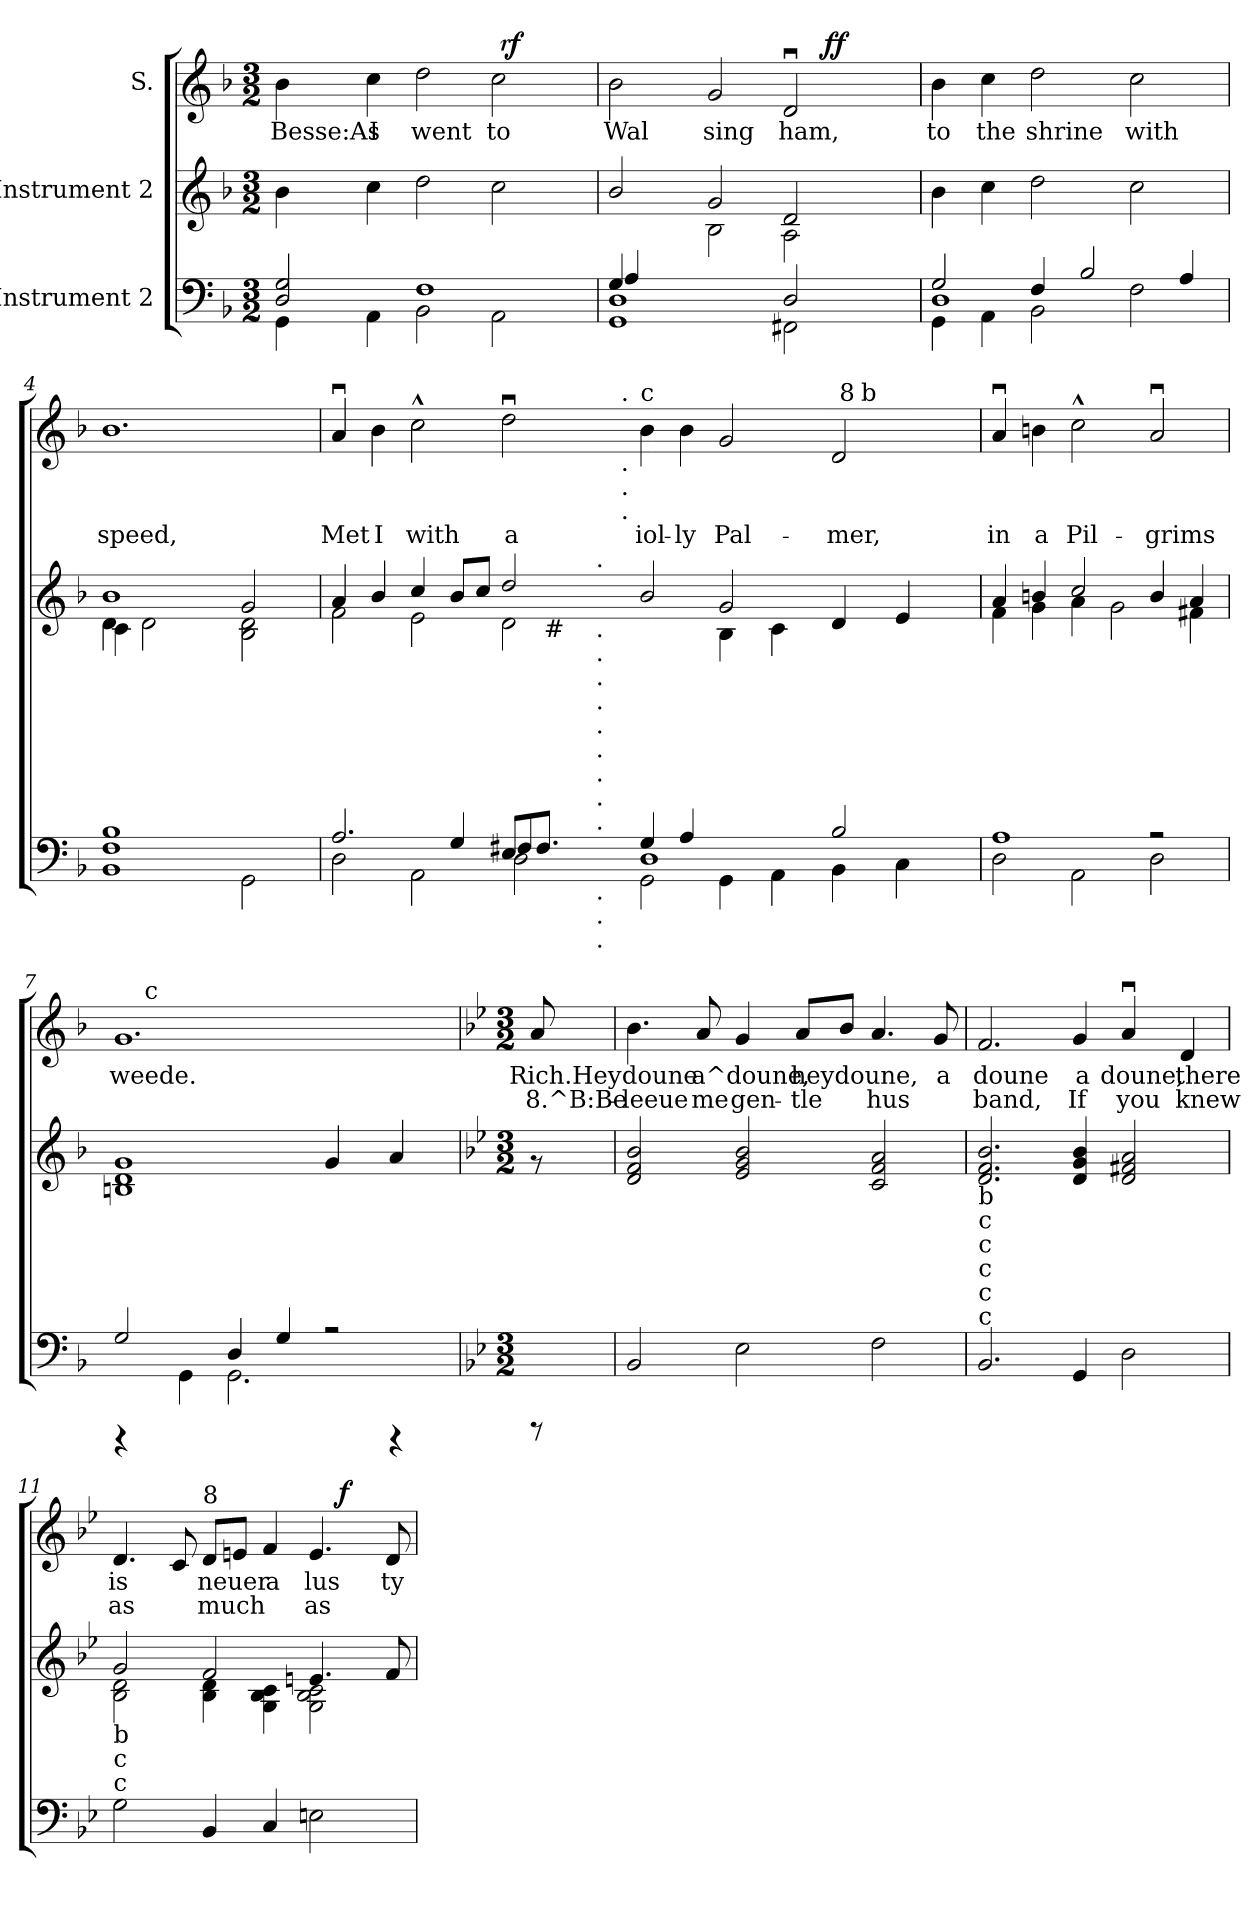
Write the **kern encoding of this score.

**kern	**kern	**kern	**text	**text	**dynam
*part3	*part2	*part1	*part1	*part1	*part1
*staff3	*staff2	*staff1	*staff1	*staff1	*staff1
*I"Instrument 2	*I"Instrument 2	*I"S.	*	*	*
!!LO:PB:g=z
*stria5	*stria5	*stria5	*	*	*
*clefF4	*clefG2	*clefG2	*	*	*
*k[b-]	*k[b-]	*k[b-]	*	*	*
*F:	*F:	*F:	*	*	*
*M3/2	*M3/2	*M3/2	*	*	*
=1	=1	=1	=1	=1	=1
*^	*	*	*	*	*
!	!	!	!	!LO:LY:b:rj	!	!
*	*	*	*^	*	*	*
2G/ 2D/	4GG\	4b-\	4b-\	1ryy	Besse:As	.	.
!	!	!	!	!	!LO:LY:b:rj	!	!
.	4AA\	4cc\	4cc\	.	I	.	.
!	!	!	!	!	!LO:LY:b:rj	!	!
1F	2BB-\	2dd\	2dd\	.	went	.	.
!	!	!	!	!	!LO:LY:b:rj	!	!
.	2AA\	2cc\	2cc\	64ryy	to	.	.
!	!	!	!	!	!	!	!LO:DY:a
.	.	.	.	4ryy	.	.	rf
.	.	.	.	8...ryy	.	.	.
=2	=2	=2	=2	=2	=2	=2	=2
*	*^	*^	*	*	*	*	*
!	!	!	!	!	!	!	!LO:LY:b:rj	!	!
4G/	1GG 1D	4A/	2b-/	2ryy	2b-\	1ryy	Wal	.	.
2.ryy	.	1ryy	.	.	.	.	.	.	.
!	!	!	!	!	!	!	!LO:LY:b:rj	!	!
.	.	.	2g/	2B-\	2g/	.	sing	.	.
!	!	!	!	!	!	!	!LO:LY:b:rj	!	!
2D/	2FF#X\	.	2d/	2A\	2du>/	8ryy	ham,	.	.
.	.	.	.	.	.	64ryy	.	.	.
!	!	!	!	!	!	!	!	!	!LO:DY:a
.	.	.	.	.	.	4ryy	.	.	ff
.	.	4ryy	.	.	.	.	.	.	.
.	.	.	.	.	.	16..ryy	.	.	.
=3	=3	=3	=3	=3	=3	=3	=3	=3	=3
!	!	!	!	!	!	!	!LO:LY:b:rj	!	!
*	*	*	*v	*v	*	*	*	*	*
*	*	*	*	*v	*v	*	*	*
2G/	4GG\	1D	4b-\	4b-\	to	.	.
!	!	!	!	!	!LO:LY:b:rj	!	!
.	4AA\	.	4cc\	4cc\	the	.	.
!	!	!	!	!	!LO:LY:b:rj	!	!
4F/	2BB-\	.	2dd\	2dd\	shrine	.	.
2B-/	.	.	.	.	.	.	.
!	!	!	!	!	!LO:LY:b:rj	!	!
.	2F\	2ryy	2cc\	2cc\	with	.	.
4A/	.	.	.	.	.	.	.
*v	*v	*v	*	*	*	*	*
=4	=4	=4	=4	=4	=4
*	*^	*	*	*	*
*	*	*^	*	*	*	*
!	!	!	!	!	!LO:LY:b:rj	!	!
1B- 1BB- 1F	1b-	4d\	4c\	1.b-	speed,	.	.
.	.	2d\	1ryy	.	.	.	.
.	.	4ryy	.	.	.	.	.
2GG\	2g/	2B-\ 2d\	.	.	.	.	.
.	.	.	4ryy	.	.	.	.
!!LO:LB:g=z
=5	=5	=5	=5	=5	=5	=5	=5
*^	*	*	*	*	*	*	*
*	*^	*	*	*	*	*	*	*
!	!	!	!	!	!	!	!LO:LY:b:rj	!	!
*	*	*^	*	*	*^	*^	*	*	*
*	*	*	*	*	*	*	*	*	*^	*	*	*
*	*	*	*	*	*	*	*	*	*	*^	*	*	*
2.A/	2D\	1ryy	1ryy	4a/	2f\	1ryy	1ryy	4au>/	1ryy	1ryy	1ryy	Met	.	.
!	!	!	!	!	!	!	!	!	!	!	!	!LO:LY:b:rj	!	!
.	.	.	.	4b-/	.	.	.	4b-\	.	.	.	I	.	.
!	!	!	!	!	!	!	!	!	!	!	!	!LO:LY:b:rj	!	!
.	2AA\	.	.	4cc/	2e\	.	.	2cc^^>\	.	.	.	with	.	.
4G/	.	.	.	8b-/L	.	.	.	.	.	.	.	.	.	.
.	.	.	.	8cc/J	.	.	.	.	.	.	.	.	.	.
!	!	!	!	!	!	!	!	!	!	!	!	!LO:LY:b:rj	!	!
8E/L	2D\	4F#X/	4ryy	2dd/	2d\	8ryy	4ryy	2ddu>\	4ryy	1ryy	1ryy	a	.	.
8.F#/J	.	.	.	.	.	64ryy	.	.	.	.	.	.	.	.
!	!	!	!	!	!	!LO:TX:b:t=#	!	!	!	!	!	!	!	!
.	.	.	.	.	.	1ryy	.	.	.	.	.	.	.	.
.	.	4ryy	16.ryy	.	.	.	16.ryy	.	8ryy	.	.	.	.	.
8.ryy	.	.	.	.	.	.	.	.	.	.	.	.	.	.
!	!	!	!	!	!	!	!LO:TX:a:t=.	!	!	!	!	!	!	!
!	!	!	!	!	!	!	!LO:TX:b:t=.	!	!	!	!	!	!	!
!	!	!	!	!	!	!	!LO:TX:b:t=.	!	!	!	!	!	!	!
!	!	!	!	!	!	!	!LO:TX:b:t=.	!	!	!	!	!	!	!
!	!	!	!	!	!	!	!LO:TX:b:t=.	!	!	!	!	!	!	!
!	!	!	!	!	!	!	!LO:TX:b:t=.	!	!	!	!	!	!	!
!	!	!	!	!	!	!	!LO:TX:b:t=.	!	!	!	!	!	!	!
!	!	!	!LO:TX:a:t=.	!	!	!	!	!	!	!	!	!	!	!
!	!	!	!LO:TX:a:t=.	!	!	!	!	!	!	!	!	!	!	!
!	!	!	!LO:TX:a:t=.	!	!	!	!	!	!	!	!	!	!	!
!	!	!	!LO:TX:b:t=.	!	!	!	!	!	!	!	!	!	!	!
!	!	!	!LO:TX:b:t=.	!	!	!	!	!	!	!	!	!	!	!
!	!	!	!LO:TX:b:t=.	!	!	!	!	!	!	!	!	!	!	!
.	.	.	1ryy	.	.	.	1ryy	.	.	.	.	.	.	.
.	.	.	.	.	.	.	.	.	32.ryy	.	.	.	.	.
!	!	!	!	!	!	!	!	!	!LO:TX:a:t=.	!	!	!	!	!
!	!	!	!	!	!	!	!	!	!LO:TX:b:t=.	!	!	!	!	!
!	!	!	!	!	!	!	!	!	!LO:TX:b:t=.	!	!	!	!	!
!	!	!	!	!	!	!	!	!	!LO:TX:b:t=.	!	!	!	!	!
.	.	.	.	.	.	.	.	.	1ryy	.	.	.	.	.
!	!	!	!	!	!	!	!	!LO:TX:a:t=c	!	!	!	!	!	!
!	!	!	!	!	!	!	!	!	!	!	!	!LO:LY:b:rj	!	!
4G/	2GG\	1D	.	2b-/	2ryy	.	.	4b-\	.	.	.	iol-	.	.
!	!	!	!	!	!	!	!	!	!	!	!	!LO:LY:b:rj	!	!
4A/	.	.	.	.	.	.	.	4b-\	.	.	.	-ly	.	.
!	!	!	!	!	!	!	!	!	!	!	!	!LO:LY:b:rj	!	!
2ryy	4GG\	.	.	2g/	4B-\	.	.	2g/	.	2ryy	2ryy	Pal-	.	.
.	.	.	.	.	.	2ryy	.	.	.	.	.	.	.	.
.	4AA\	.	.	.	4c\	.	.	.	.	.	.	.	.	.
.	.	.	2ryy	.	.	.	2ryy	.	.	.	.	.	.	.
.	.	.	.	.	.	.	.	.	2ryy	.	.	.	.	.
!	!	!	!	!	!	!	!	!	!	!	!	!LO:LY:b:rj	!	!
2B-/	4BB-\	2ryy	.	4d/	2ryy	.	.	2d/	.	64ryy	16..ryy	-mer,	.	.
!	!	!	!	!	!	!	!	!	!	!LO:TX:a:t=8	!	!	!	!
.	.	.	.	.	.	.	.	.	.	4ryy	.	.	.	.
!	!	!	!	!	!	!	!	!	!	!	!LO:TX:a:t=b	!	!	!
.	.	.	.	.	.	.	.	.	.	.	4ryy	.	.	.
.	.	.	.	.	.	4ryy	.	.	.	.	.	.	.	.
.	4C\	.	.	4e/	.	.	.	.	.	.	.	.	.	.
.	.	.	.	.	.	.	.	.	.	8...ryy	.	.	.	.
.	.	.	8ryy	.	.	.	8ryy	.	.	.	.	.	.	.
.	.	.	.	.	.	.	.	.	.	.	8ryy	.	.	.
.	.	.	.	.	.	16..ryy	.	.	.	.	.	.	.	.
.	.	.	.	.	.	.	.	.	16ryy	.	.	.	.	.
.	.	.	32ryy	.	.	.	32ryy	.	.	.	.	.	.	.
.	.	.	.	.	.	.	.	.	64ryy	.	64ryy	.	.	.
=6	=6	=6	=6	=6	=6	=6	=6	=6	=6	=6	=6	=6	=6	=6
!	!	!	!	!	!	!	!	!	!	!	!	!LO:LY:b:rj	!	!
*	*v	*v	*v	*	*	*	*	*v	*v	*v	*v	*	*	*
*	*	*	*v	*v	*v	*	*	*	*
1A	2D\	4a/	4f\	4au>/	in	.	.
!	!	!	!	!	!LO:LY:b:rj	!	!
.	.	4bn/	4g\	4bn\	a	.	.
!	!	!	!	!	!LO:LY:b:rj	!	!
.	2AA\	2cc/	4a\	2cc^^>\	Pil-	.	.
.	.	.	2g\	.	.	.	.
!	!	!	!	!	!LO:LY:b:rj	!	!
2r	2D\	4b/	.	2au>/	-grims	.	.
.	.	4a/	4f#X\	.	.	.	.
=7	=7	=7	=7	=7	=7	=7	=7
!	!	!	!	!	!LO:LY:b:rj	!	!
*	*	*v	*v	*^	*	*	*
2G/	4rAAAA	1d 1Bn 1g	1.g	16..ryy	weede.	.	.
!	!	!	!	!LO:TX:a:t=c	!	!	!
.	.	.	.	1ryy	.	.	.
.	4GG\	.	.	.	.	.	.
4D/	2.GG\	.	.	.	.	.	.
4G/	.	.	.	.	.	.	.
2r	.	4g/	.	.	.	.	.
.	.	.	.	4ryy	.	.	.
.	4rAAAA	4a/	.	.	.	.	.
.	.	.	.	8ryy	.	.	.
.	.	.	.	64ryy	.	.	.
*v	*v	*	*v	*v	*	*	*
!!LO:PB:g=z
=8	=8	=8	=8	=8	=8
*k[b-e-]	*k[b-e-]	*k[b-e-]	*	*	*
*B-:	*B-:	*B-:	*	*	*
*M3/2	*M3/2	*M3/2	*	*	*
*	*	*MM68	*	*	*
*^	*	*^	*	*	*
!	!	!	!	!	!LO:LY:b:rj	!LO:LY:b:rj	!
*v	*v	*	*v	*v	*	*	*
8rCCC	8rf	8a/	Rich.Hey	8.^B:Be-	.
=9	=9	=9	=9	=9	=9
!	!	!	!LO:LY:b:rj	!LO:LY:b:rj	!
2BB-/	2b-/ 2f/ 2d/	4.b-\	-doune	leeue	.
!	!	!	!LO:LY:b:rj	!LO:LY:b:rj	!
.	.	8a/	a^doune,	me	.
!	!	!	!LO:LY:b:rj	!LO:LY:b:rj	!
2E-\	2b-/ 2e-/ 2g/	4g>/	-	-gen-	.
!	!	!	!LO:LY:b:rj	!LO:LY:b:rj	!
.	.	8a/L	-hey	tle	.
!	!	!	!LO:LY:b:rj	!LO:LY:b:rj	!
.	.	8b-/J	doune,	.	.
!	!	!	!LO:LY:b:rj	!LO:LY:b:rj	!
2F<\	2a/ 2f/ 2c/	4.a/	-	-hus-	.
!	!	!	!LO:LY:b:rj	!LO:LY:b:rj	!
.	.	8g/	-a	-	.
=10	=10	=10	=10	=10	=10
!	!LO:TX:b:t=b	!	!	!	!
!	!LO:TX:b:t=c	!	!	!	!
!	!LO:TX:b:t=c	!	!	!	!
!	!LO:TX:b:t=c	!	!	!	!
!	!LO:TX:b:t=c	!	!	!	!
!	!LO:TX:b:t=c	!	!	!	!
!	!	!	!LO:LY:b:rj	!LO:LY:b:rj	!
2.BB-/	2.f/ 2.d/ 2.b-/	2.f/	-doune	band,	.
!	!	!	!LO:LY:b:rj	!LO:LY:b:rj	!
4GG/	4b-/ 4g/ 4d/	4g/	a	If	.
!	!	!	!LO:LY:b:rj	!LO:LY:b:rj	!
2D\	2a/ 2d/ 2f#X/	4au>/	doune,	you	.
!	!	!	!LO:LY:b:rj	!LO:LY:b:rj	!
.	.	4d/	there	knew	.
!!LO:LB:g=z
=11	=11	=11	=11	=11	=11
*	*^	*	*	*	*
!	!LO:TX:b:t=b	!	!	!	!	!
!	!LO:TX:b:t=c	!	!	!	!	!
!	!LO:TX:b:t=c	!	!	!	!	!
!	!	!	!	!LO:LY:b:rj	!LO:LY:b:rj	!
*	*	*	*^	*	*	*
2G\	2g/	2B-\ 2d\	4.d/	1ryy	is	as	.
!	!	!	!	!	!LO:LY:b:rj	!LO:LY:b:rj	!
.	.	.	8c/	.	.	.	.
!	!	!	!LO:TX:a:t=8	!	!	!	!
!	!	!	!	!	!LO:LY:b:rj	!LO:LY:b:rj	!
4BB-/	2f/	4B-\ 4d\	8d/L	.	neuer	much	.
!	!	!	!	!	!LO:LY:b:rj	!LO:LY:b:rj	!
.	.	.	8en/J	.	.	.	.
!	!	!	!	!	!LO:LY:b:rj	!LO:LY:b:rj	!
4C/	.	4c\ 4B-\ 4G\	4f/	.	a	.	.
!	!	!	!	!	!LO:LY:b:rj	!LO:LY:b:rj	!
2En\	4.en/	2B-\ 2G\ 2c\	4.e>/	8ryy	lus	as	.
!	!	!	!	!	!	!	!LO:DY:a
.	.	.	.	4.ryy	.	.	f
!	!	!	!	!	!LO:LY:b:rj	!LO:LY:b:rj	!
.	8f/	.	8d/	.	ty	.	.
*	*v	*v	*	*	*	*	*
*	*	*v	*v	*	*	*
=	=	=	=	=	=
*-	*-	*-	*-	*-	*-
